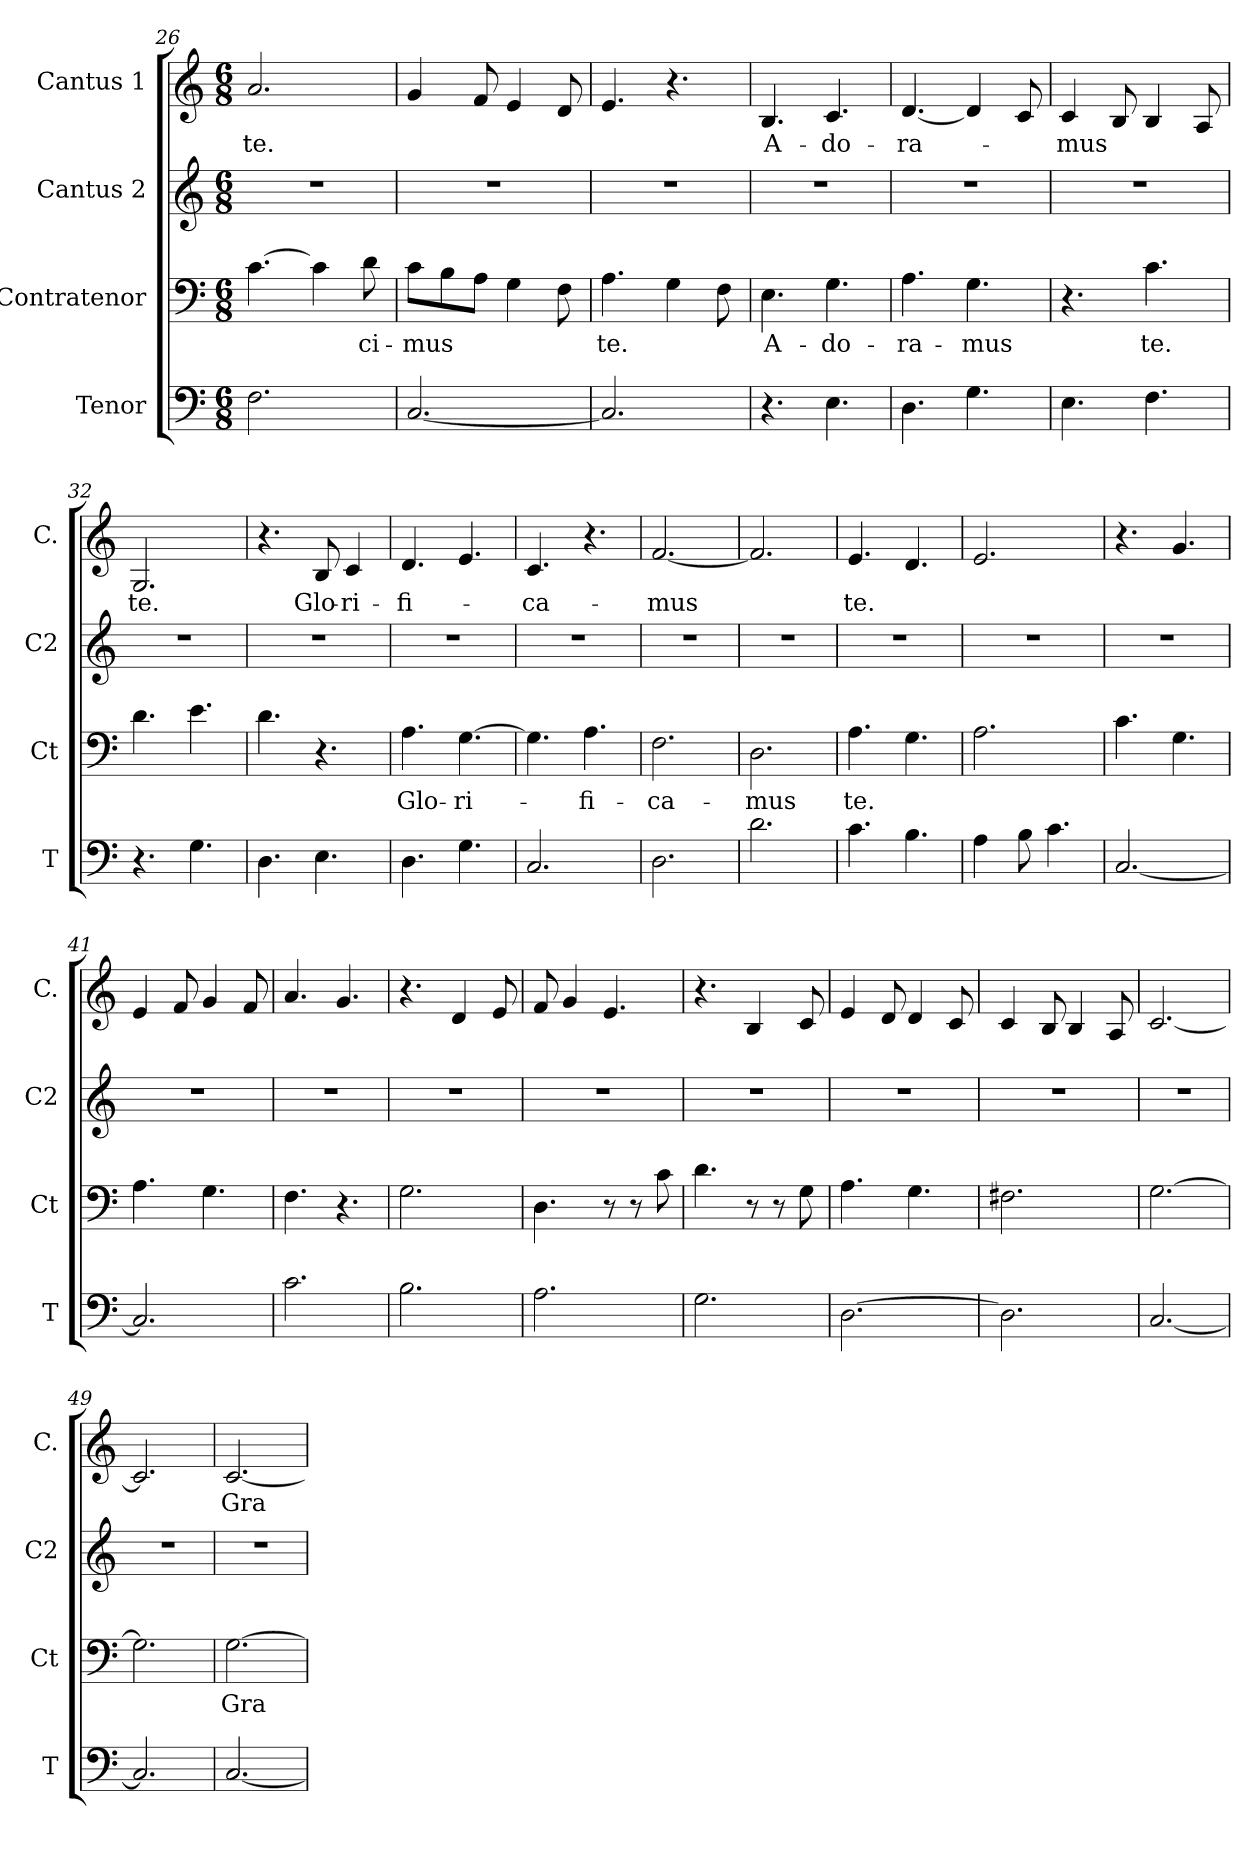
**kern	**kern	**text	**kern	**kern	**text
*part4	*part3	*part3	*part2	*part1	*part1
*staff4	*staff3	*staff3	*staff2	*staff1	*staff1
*I"Tenor	*I"Contratenor	*	*I"Cantus 2	*I"Cantus 1	*
*I'T	*I'Ct	*	*I'C2	*I'C.	*
*clefF4	*clefF4	*	*clefG2	*clefG2	*
*k[]	*k[]	*	*k[]	*k[]	*
*C:	*C:	*	*C:	*C:	*
*M6/8	*M6/8	*	*M6/8	*M6/8	*
=26	=26	=26	=26	=26	=26
2.F\	[4.c\	.	2.r	2.a/	te.
.	4c\]	.	.	.	.
.	8d\	-ci-	.	.	.
!!LO:LB:g=z
=27	=27	=27	=27	=27	=27
[2.C/	8c\L	-mus	2.r	4g/	.
.	8B\	.	.	.	.
.	8A\J	.	.	8f/	.
.	4G\	.	.	4e/	.
.	8F\	.	.	8d/	.
=28	=28	=28	=28	=28	=28
2.C/]	4.A\	te.	2.r	4.e/	.
.	4G\	.	.	4.r	.
.	8F\	.	.	.	.
=29	=29	=29	=29	=29	=29
4.r	4.E\	A-	2.r	4.B/	A-
4.E\	4.G\	-do-	.	4.c/	-do-
=30	=30	=30	=30	=30	=30
4.D\	4.A\	-ra-	2.r	[4.d/	-ra-
4.G\	4.G\	-mus	.	4d/]	.
.	.	.	.	8c/	.
=31	=31	=31	=31	=31	=31
4.E\	4.r	.	2.r	4c/	-mus
.	.	.	.	8B/	.
4.F\	4.c\	te.	.	4B/	.
.	.	.	.	8A/	.
=32	=32	=32	=32	=32	=32
4.r	4.d\	.	2.r	2.G/	te.
4.G\	4.e\	.	.	.	.
=33	=33	=33	=33	=33	=33
4.D\	4.d\	.	2.r	4.r	.
4.E\	4.r	.	.	8B/	Glo-
.	.	.	.	4c/	-ri-
!!LO:PB:g=z
=34	=34	=34	=34	=34	=34
4.D\	4.A\	Glo-	2.r	4.d/	-fi-
4.G\	[4.G\	-ri-	.	4.e/	.
=35	=35	=35	=35	=35	=35
2.C/	4.G\]	.	2.r	4.c/	-ca-
.	4.A\	-fi-	.	4.r	.
=36	=36	=36	=36	=36	=36
2.D\	2.F\	-ca-	2.r	[2.f/	-mus
=37	=37	=37	=37	=37	=37
2.d\	2.D\	-mus	2.r	2.f/]	.
=38	=38	=38	=38	=38	=38
4.c\	4.A\	te.	2.r	4.e/	te.
4.B\	4.G\	.	.	4.d/	.
=39	=39	=39	=39	=39	=39
4A\	2.A\	.	2.r	2.e/	.
8B\	.	.	.	.	.
4.c\	.	.	.	.	.
=40	=40	=40	=40	=40	=40
[2.C/	4.c\	.	2.r	4.r	.
.	4.G\	.	.	4.g/	.
=41	=41	=41	=41	=41	=41
2.C/]	4.A\	.	2.r	4e/	.
.	.	.	.	8f/	.
.	4.G\	.	.	4g/	.
.	.	.	.	8f/	.
=42	=42	=42	=42	=42	=42
2.c\	4.F\	.	2.r	4.a/	.
.	4.r	.	.	4.g/	.
=43	=43	=43	=43	=43	=43
2.B\	2.G\	.	2.r	4.r	.
.	.	.	.	4d/	.
.	.	.	.	8e/	.
!!LO:LB:g=z
=44	=44	=44	=44	=44	=44
2.A\	4.D\	.	2.r	8f/	.
.	.	.	.	4g/	.
.	8r	.	.	4.e/	.
.	8r	.	.	.	.
.	8c\	.	.	.	.
=45	=45	=45	=45	=45	=45
2.G\	4.d\	.	2.r	4.r	.
.	8r	.	.	4B/	.
.	8r	.	.	.	.
.	8G\	.	.	8c/	.
=46	=46	=46	=46	=46	=46
[2.D\	4.A\	.	2.r	4e/	.
.	.	.	.	8d/	.
.	4.G\	.	.	4d/	.
.	.	.	.	8c/	.
=47	=47	=47	=47	=47	=47
2.D\]	2.F#X\	.	2.r	4c/	.
.	.	.	.	8B/	.
.	.	.	.	4B/	.
.	.	.	.	8A/	.
=48	=48	=48	=48	=48	=48
[2.C/	[2.G\	.	2.r	[2.c/	.
=49	=49	=49	=49	=49	=49
2.C/]	2.G\]	.	2.r	2.c/]	.
=50	=50	=50	=50	=50	=50
[2.C/	[2.G\	Gra-	2.r	[2.c/	Gra-
=	=	=	=	=	=
*-	*-	*-	*-	*-	*-
